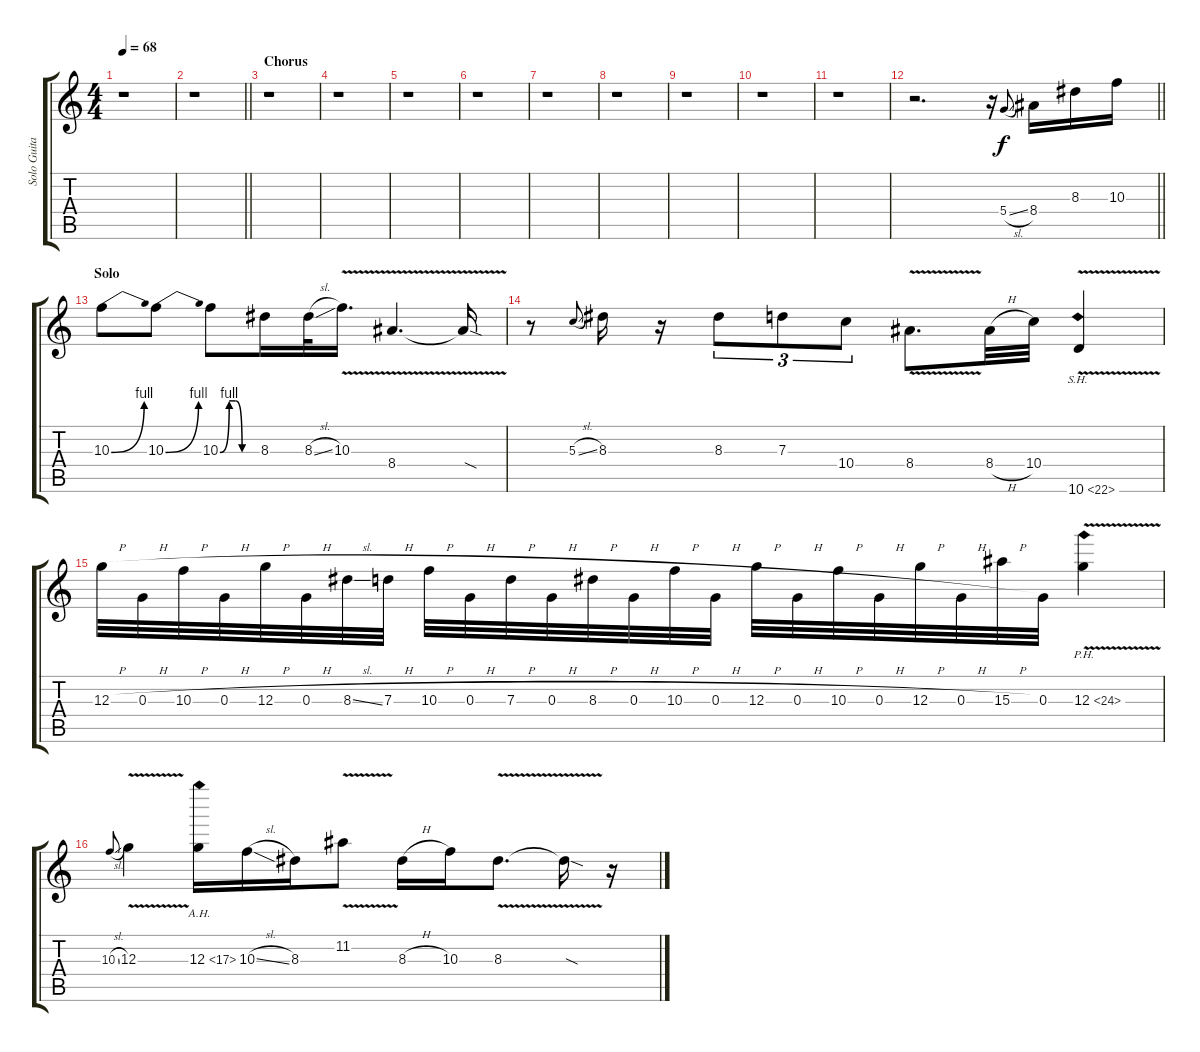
\track ("Solo Guitar" "Solo Guita") {instrument overdrivenguitar}
\staff {score tabs}
\tuning (E4 B3 G3 D3 A2 E2) {hide}
\ts (4 4)
\tempo 68
\clef g2
\ks c
r.1{dy f} |
\barLineRight lightlight
r.1 |
\section ("" "Chorus")
r.1 |
r.1 |
r.1 |
r.1 |
r.1 |
r.1 |
r.1 |
r.1 |
r.1 |
\barLineRight lightlight
r.2{d} r.16 5.4{sl}.8{gr onbeat} 8.4.16 8.3.16 10.3.16 |
\section ("" "Solo")
10.3{be (bend 0 0 60 4)}.8 10.3{be (bend 0 0 60 4)}.8 10.3{be (custom 0 0 15 4 25 4 36 0 60 0)}.8 8.3.16 8.3{sl}.32 10.3{v}.16{d} 8.4{v}.4{d} 8.4{sod t}.16 |
r.8 5.3{sl}.8{gr onbeat} 8.3.16 r.16 8.3.8{tu (3 2)} 7.3.8{tu (3 2)} 10.4.8{tu (3 2)} 8.4{v}.8{d} 8.4{h}.32 10.4.32 10.6{sh 12 v}.4 |
12.3{h}.32 0.3{h}.32 10.3{h}.32 0.3{h}.32 12.3{h}.32 0.3{h}.32 8.3{sl}.32 7.3{h}.32 10.3{h}.32 0.3{h}.32 7.3{h}.32 0.3{h}.32 8.3{h}.32 0.3{h}.32 10.3{h}.32 0.3{h}.32 12.3{h}.32 0.3{h}.32 10.3{h}.32 0.3{h}.32 12.3{h}.32 0.3{h}.32 15.3{h}.32 0.3.32 12.3{ph 12 v}.4 |
10.3{sl}.8{gr onbeat} 12.3{v}.4 12.3{ah 5}.16 10.3{sl}.16 8.3.16 11.2{v}.8 8.3{h}.16 10.3.16 8.3{v}.8{d} 8.3{sod t}.16 r.16
